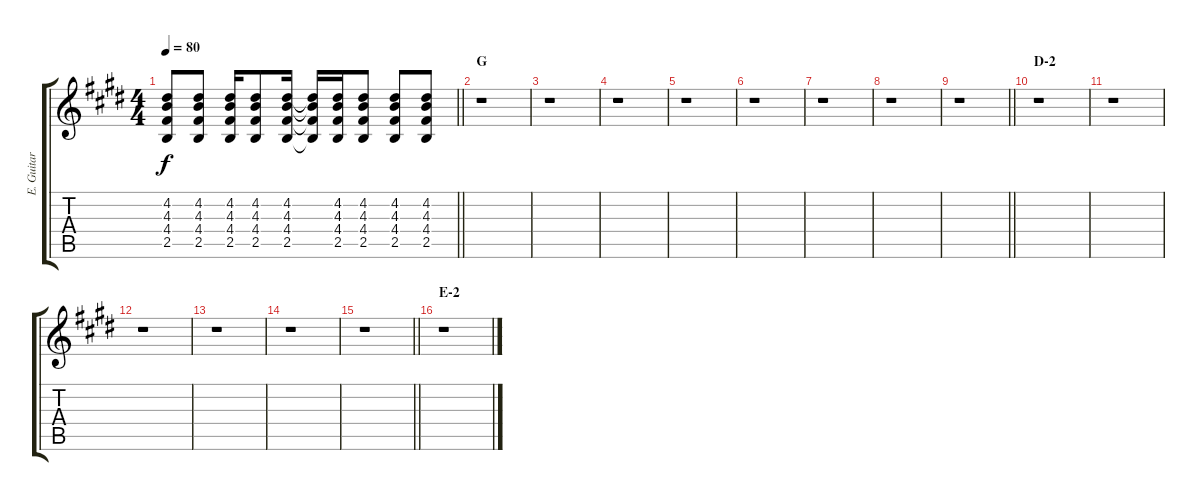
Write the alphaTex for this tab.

\track ("E. Guitar III" "E. Guitar ") {instrument overdrivenguitar}
\staff {score tabs}
\tuning (E4 B3 G3 D3 A2 E2) {hide}
\ts (4 4)
\tempo 80
\clef g2
\barLineRight lightlight
\ks e
(4.2 4.3 4.4 2.5).8{dy f} (4.2 4.3 4.4 2.5).8 (4.2 4.3 4.4 2.5).16 (4.2 4.3 4.4 2.5).8 (4.2 4.3 4.4 2.5).16 (4.2{t} 4.3{t} 4.4{t} 2.5{t}).16 (4.2 4.3 4.4 2.5).16 (4.2 4.3 4.4 2.5).8 (4.2 4.3 4.4 2.5).8 (4.2 4.3 4.4 2.5).8 |
\section ("" "G")
r.1 |
r.1 |
r.1 |
r.1 |
r.1 |
r.1 |
r.1 |
\barLineRight lightlight
r.1 |
\section ("" "D-2")
r.1 |
r.1 |
r.1 |
r.1 |
r.1 |
\barLineRight lightlight
r.1 |
\section ("" "E-2")
r.1
